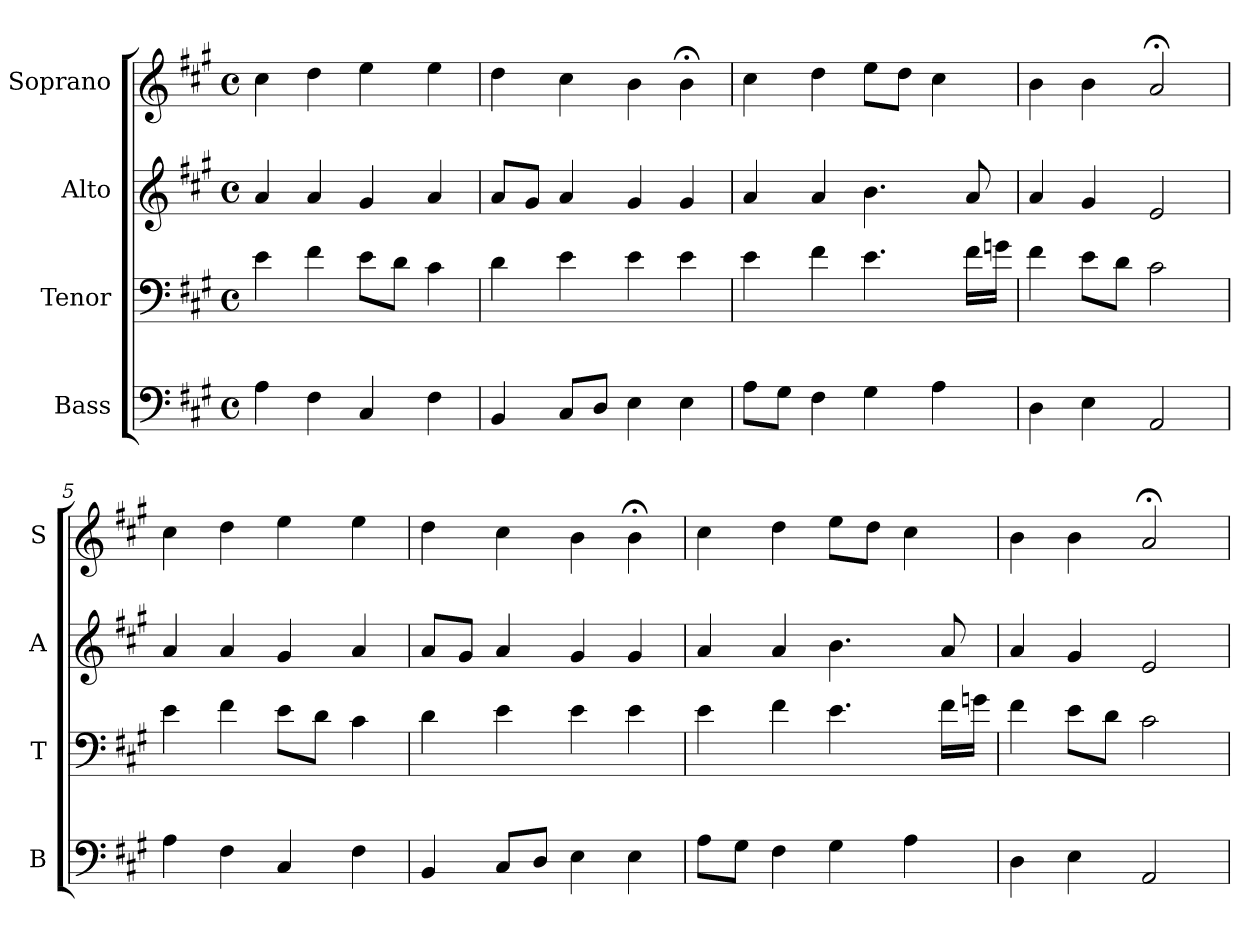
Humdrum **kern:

**kern	**kern	**kern	**kern
*part4	*part3	*part2	*part1
*staff4	*staff3	*staff2	*staff1
*I"Bass	*I"Tenor	*I"Alto	*I"Soprano
*I'B	*I'T	*I'A	*I'S
*clefF4	*clefF4	*clefG2	*clefG2
*k[f#c#g#]	*k[f#c#g#]	*k[f#c#g#]	*k[f#c#g#]
*A:	*A:	*A:	*A:
*M4/4	*M4/4	*M4/4	*M4/4
*met(c)	*met(c)	*met(c)	*met(c)
=1	=1	=1	=1
4A\	4e\	4a/	4cc#\
4F#\	4f#\	4a/	4dd\
4C#/	8e\L	4g#/	4ee\
.	8d\J	.	.
4F#\	4c#\	4a/	4ee\
=2	=2	=2	=2
4BB/	4d\	8a/L	4dd\
.	.	8g#/J	.
8C#/L	4e\	4a/	4cc#\
8D/J	.	.	.
4E\	4e\	4g#/	4b\
4E\	4e\	4g#/	4b;<\
=3	=3	=3	=3
8A\L	4e\	4a/	4cc#\
8G#\J	.	.	.
4F#\	4f#\	4a/	4dd\
4G#\	4.e\	4.b\	8ee\L
.	.	.	8dd\J
4A\	.	.	4cc#\
.	16f#\LL	8a/	.
.	16gn\JJ	.	.
=4	=4	=4	=4
4D\	4f#\	4a/	4b\
4E\	8e\L	4g#/	4b\
.	8d\J	.	.
2AA/	2c#\	2e/	2a;</
!!LO:LB:g=z
=5	=5	=5	=5
4A\	4e\	4a/	4cc#\
4F#\	4f#\	4a/	4dd\
4C#/	8e\L	4g#/	4ee\
.	8d\J	.	.
4F#\	4c#\	4a/	4ee\
=6	=6	=6	=6
4BB/	4d\	8a/L	4dd\
.	.	8g#/J	.
8C#/L	4e\	4a/	4cc#\
8D/J	.	.	.
4E\	4e\	4g#/	4b\
4E\	4e\	4g#/	4b;<\
=7	=7	=7	=7
8A\L	4e\	4a/	4cc#\
8G#\J	.	.	.
4F#\	4f#\	4a/	4dd\
4G#\	4.e\	4.b\	8ee\L
.	.	.	8dd\J
4A\	.	.	4cc#\
.	16f#\LL	8a/	.
.	16gn\JJ	.	.
=8	=8	=8	=8
4D\	4f#\	4a/	4b\
4E\	8e\L	4g#/	4b\
.	8d\J	.	.
2AA/	2c#\	2e/	2a;</
=	=	=	=
*-	*-	*-	*-
